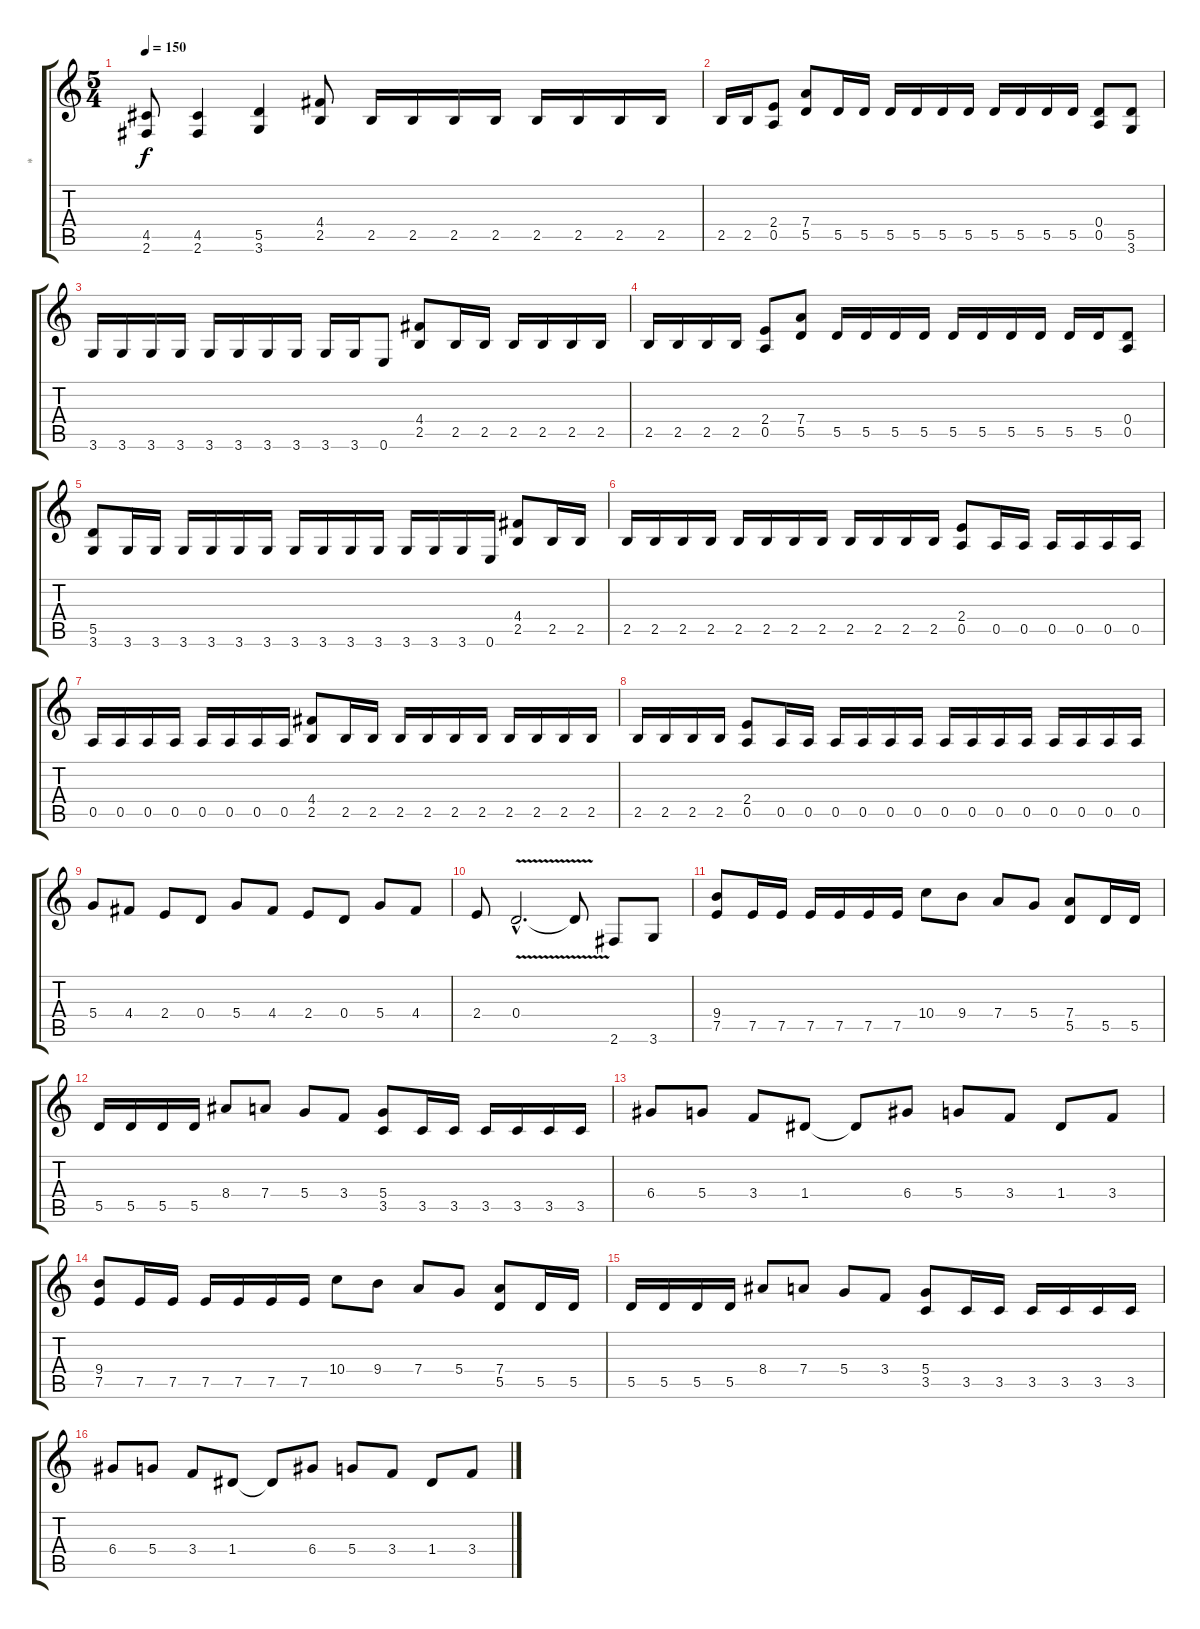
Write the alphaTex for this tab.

\track ("*" "*") {instrument distortionguitar}
\staff {score tabs}
\tuning (E4 B3 G3 D3 A2 E2) {hide}
\ts (5 4)
\tempo 150
\clef g2
\ks c
(4.5{t} 2.6{t}).8{dy f} (4.5 2.6).4 (5.5 3.6).4 (4.4 2.5).8 2.5.16 2.5.16 2.5.16 2.5.16 2.5.16 2.5.16 2.5.16 2.5.16 |
2.5.16 2.5.16 (2.4 0.5).8 (7.4 5.5).8 5.5.16 5.5.16 5.5.16 5.5.16 5.5.16 5.5.16 5.5.16 5.5.16 5.5.16 5.5.16 (0.4 0.5).8 (5.5 3.6).8 |
3.6.16 3.6.16 3.6.16 3.6.16 3.6.16 3.6.16 3.6.16 3.6.16 3.6.16 3.6.16 0.6.8 (4.4 2.5).8 2.5.16 2.5.16 2.5.16 2.5.16 2.5.16 2.5.16 |
2.5.16 2.5.16 2.5.16 2.5.16 (2.4 0.5).8 (7.4 5.5).8 5.5.16 5.5.16 5.5.16 5.5.16 5.5.16 5.5.16 5.5.16 5.5.16 5.5.16 5.5.16 (0.4 0.5).8 |
(5.5 3.6).8 3.6.16 3.6.16 3.6.16 3.6.16 3.6.16 3.6.16 3.6.16 3.6.16 3.6.16 3.6.16 3.6.16 3.6.16 3.6.16 0.6.16 (4.4 2.5).8 2.5.16 2.5.16 |
2.5.16 2.5.16 2.5.16 2.5.16 2.5.16 2.5.16 2.5.16 2.5.16 2.5.16 2.5.16 2.5.16 2.5.16 (2.4 0.5).8 0.5.16 0.5.16 0.5.16 0.5.16 0.5.16 0.5.16 |
0.5.16 0.5.16 0.5.16 0.5.16 0.5.16 0.5.16 0.5.16 0.5.16 (4.4 2.5).8 2.5.16 2.5.16 2.5.16 2.5.16 2.5.16 2.5.16 2.5.16 2.5.16 2.5.16 2.5.16 |
2.5.16 2.5.16 2.5.16 2.5.16 (2.4 0.5).8 0.5.16 0.5.16 0.5.16 0.5.16 0.5.16 0.5.16 0.5.16 0.5.16 0.5.16 0.5.16 0.5.16 0.5.16 0.5.16 0.5.16 |
5.4.8 4.4.8 2.4.8 0.4.8 5.4.8 4.4.8 2.4.8 0.4.8 5.4.8 4.4.8 |
2.4.8 0.4{v hac}.2{d} 0.4{t}.8 2.6.8 3.6.8 |
(9.4 7.5).8 7.5.16 7.5.16 7.5.16 7.5.16 7.5.16 7.5.16 10.4.8 9.4.8 7.4.8 5.4.8 (7.4 5.5).8 5.5.16 5.5.16 |
5.5.16 5.5.16 5.5.16 5.5.16 8.4.8 7.4.8 5.4.8 3.4.8 (5.4 3.5).8 3.5.16 3.5.16 3.5.16 3.5.16 3.5.16 3.5.16 |
6.4.8 5.4.8 3.4.8 1.4.8 1.4{t}.8 6.4.8 5.4.8 3.4.8 1.4.8 3.4.8 |
(9.4 7.5).8 7.5.16 7.5.16 7.5.16 7.5.16 7.5.16 7.5.16 10.4.8 9.4.8 7.4.8 5.4.8 (7.4 5.5).8 5.5.16 5.5.16 |
5.5.16 5.5.16 5.5.16 5.5.16 8.4.8 7.4.8 5.4.8 3.4.8 (5.4 3.5).8 3.5.16 3.5.16 3.5.16 3.5.16 3.5.16 3.5.16 |
6.4.8 5.4.8 3.4.8 1.4.8 1.4{t}.8 6.4.8 5.4.8 3.4.8 1.4.8 3.4.8
